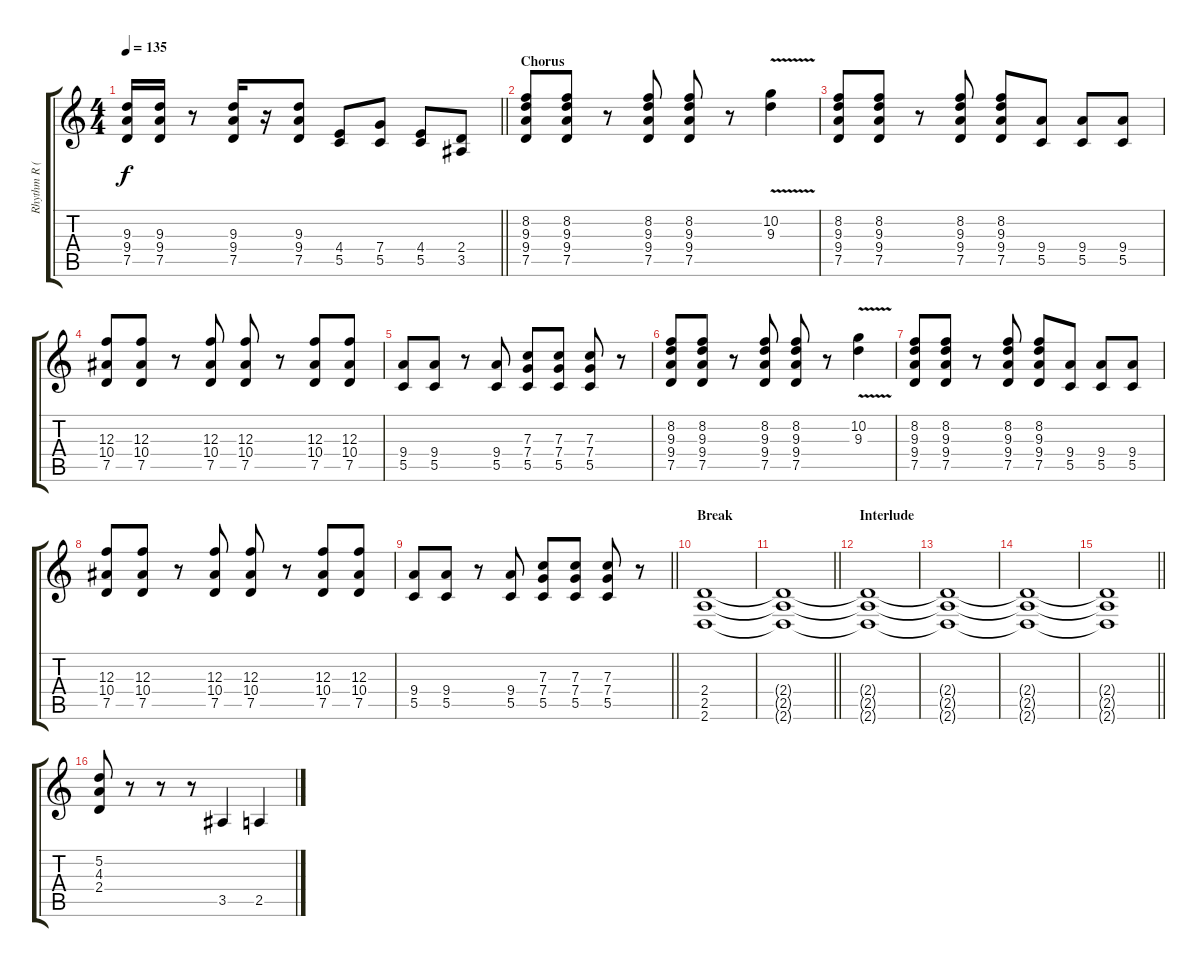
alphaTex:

\track ("Rhythm R (Lorenzo)" "Rhythm R (") {instrument distortionguitar}
\staff {score tabs}
\tuning (D4 A3 F3 C3 G2 C2) {hide}
\ts (4 4)
\tempo 135
\clef g2
\barLineRight lightlight
\ks aminor
(9.3 9.4 7.5).16{dy f} (9.3 9.4 7.5).16 r.8 (9.3 9.4 7.5).16 r.16 (9.3 9.4 7.5).8 (4.4 5.5).8 (7.4 5.5).8 (4.4 5.5).8 (2.4 3.5).8 |
\section ("" "Chorus")
(8.2 9.3 9.4 7.5).8 (8.2 9.3 9.4 7.5).8 r.8 (8.2 9.3 9.4 7.5).8 (8.2 9.3 9.4 7.5).8 r.8 (10.2{v} 9.3).4 |
(8.2 9.3 9.4 7.5).8 (8.2 9.3 9.4 7.5).8 r.8 (8.2 9.3 9.4 7.5).8 (8.2 9.3 9.4 7.5).8 (9.4 5.5).8 (9.4 5.5).8 (9.4 5.5).8 |
(12.3 10.4 7.5).8 (12.3 10.4 7.5).8 r.8 (12.3 10.4 7.5).8 (12.3 10.4 7.5).8 r.8 (12.3 10.4 7.5).8 (12.3 10.4 7.5).8 |
(9.4 5.5).8 (9.4 5.5).8 r.8 (9.4 5.5).8 (7.3 7.4 5.5).8 (7.3 7.4 5.5).8 (7.3 7.4 5.5).8 r.8 |
(8.2 9.3 9.4 7.5).8 (8.2 9.3 9.4 7.5).8 r.8 (8.2 9.3 9.4 7.5).8 (8.2 9.3 9.4 7.5).8 r.8 (10.2{v} 9.3).4 |
(8.2 9.3 9.4 7.5).8 (8.2 9.3 9.4 7.5).8 r.8 (8.2 9.3 9.4 7.5).8 (8.2 9.3 9.4 7.5).8 (9.4 5.5).8 (9.4 5.5).8 (9.4 5.5).8 |
(12.3 10.4 7.5).8 (12.3 10.4 7.5).8 r.8 (12.3 10.4 7.5).8 (12.3 10.4 7.5).8 r.8 (12.3 10.4 7.5).8 (12.3 10.4 7.5).8 |
\barLineRight lightlight
(9.4 5.5).8 (9.4 5.5).8 r.8 (9.4 5.5).8 (7.3 7.4 5.5).8 (7.3 7.4 5.5).8 (7.3 7.4 5.5).8 r.8 |
\section ("" "Break")
\ks c
(2.4 2.5 2.6).1 |
\barLineRight lightlight
(2.4{t} 2.5{t} 2.6{t}).1 |
\section ("" "Interlude")
(2.4{t} 2.5{t} 2.6{t}).1{volume 0} |
(2.4{t} 2.5{t} 2.6{t}).1 |
(2.4{t} 2.5{t} 2.6{t}).1{volume 13} |
\barLineRight lightlight
(2.4{t} 2.5{t} 2.6{t}).1 |
(5.2 4.3 2.4).8{balance 16} r.8 r.8 r.8 3.5.4 2.5.4
